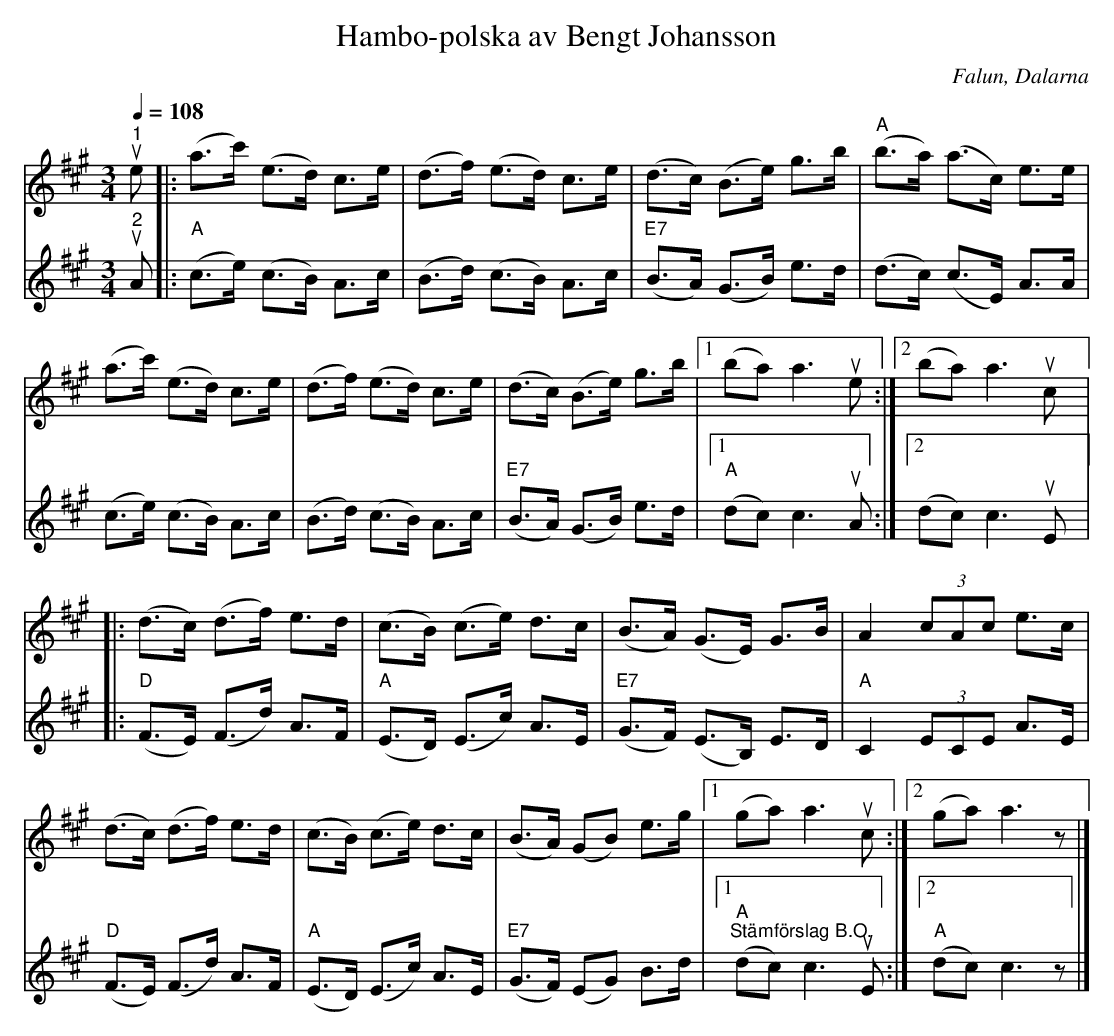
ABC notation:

X:1
T:Hambo-polska av Bengt Johansson
O:Falun, Dalarna
L:1/8
Q:1/4=108
M:3/4
K:A
V:1
"^1"u e |: (a>c') (e>d) c>e | (d>f) (e>d) c>e | (d>c) (B>e) g>b |"A" (b>a) (a>c) e>e |
(a>c') (e>d) c>e | (d>f) (e>d) c>e | (d>c) (B>e) g>b |1 (ba) a3u e :|2 (ba) a3u c |:
(d>c) (d>f) e>d | (c>B) (c>e) d>c | (B>A) (G>E) G>B | A2 (3cAc e>c |
(d>c) (d>f) e>d | (c>B) (c>e) d>c | (B>A) (GB) e>g |1 (ga) a3u c :|2 (ga) a3 z |]
V:2
"^2"u A |:"A" (c>e) (c>B) A>c | (B>d) (c>B) A>c |"E7" (B>A) (G>B) e>d | (d>c) (c>E) A>A |
(c>e) (c>B) A>c | (B>d) (c>B) A>c |"E7" (B>A) (G>B) e>d |1"A" (dc) c3u A :|2 (dc) c3u E |:
"D" (F>E) (F>d) A>F |"A" (E>D) (E>c) A>E |"E7" (G>F) (E>B,) E>D |"A" C2 (3ECE A>E |
"D" (F>E) (F>d) A>F |"A" (E>D) (E>c) A>E |"E7" (G>F) (EG) B>d |1 "A" "^Stämförslag B.O." (dc) c3u E :|2"A" (dc) c3 z |]
